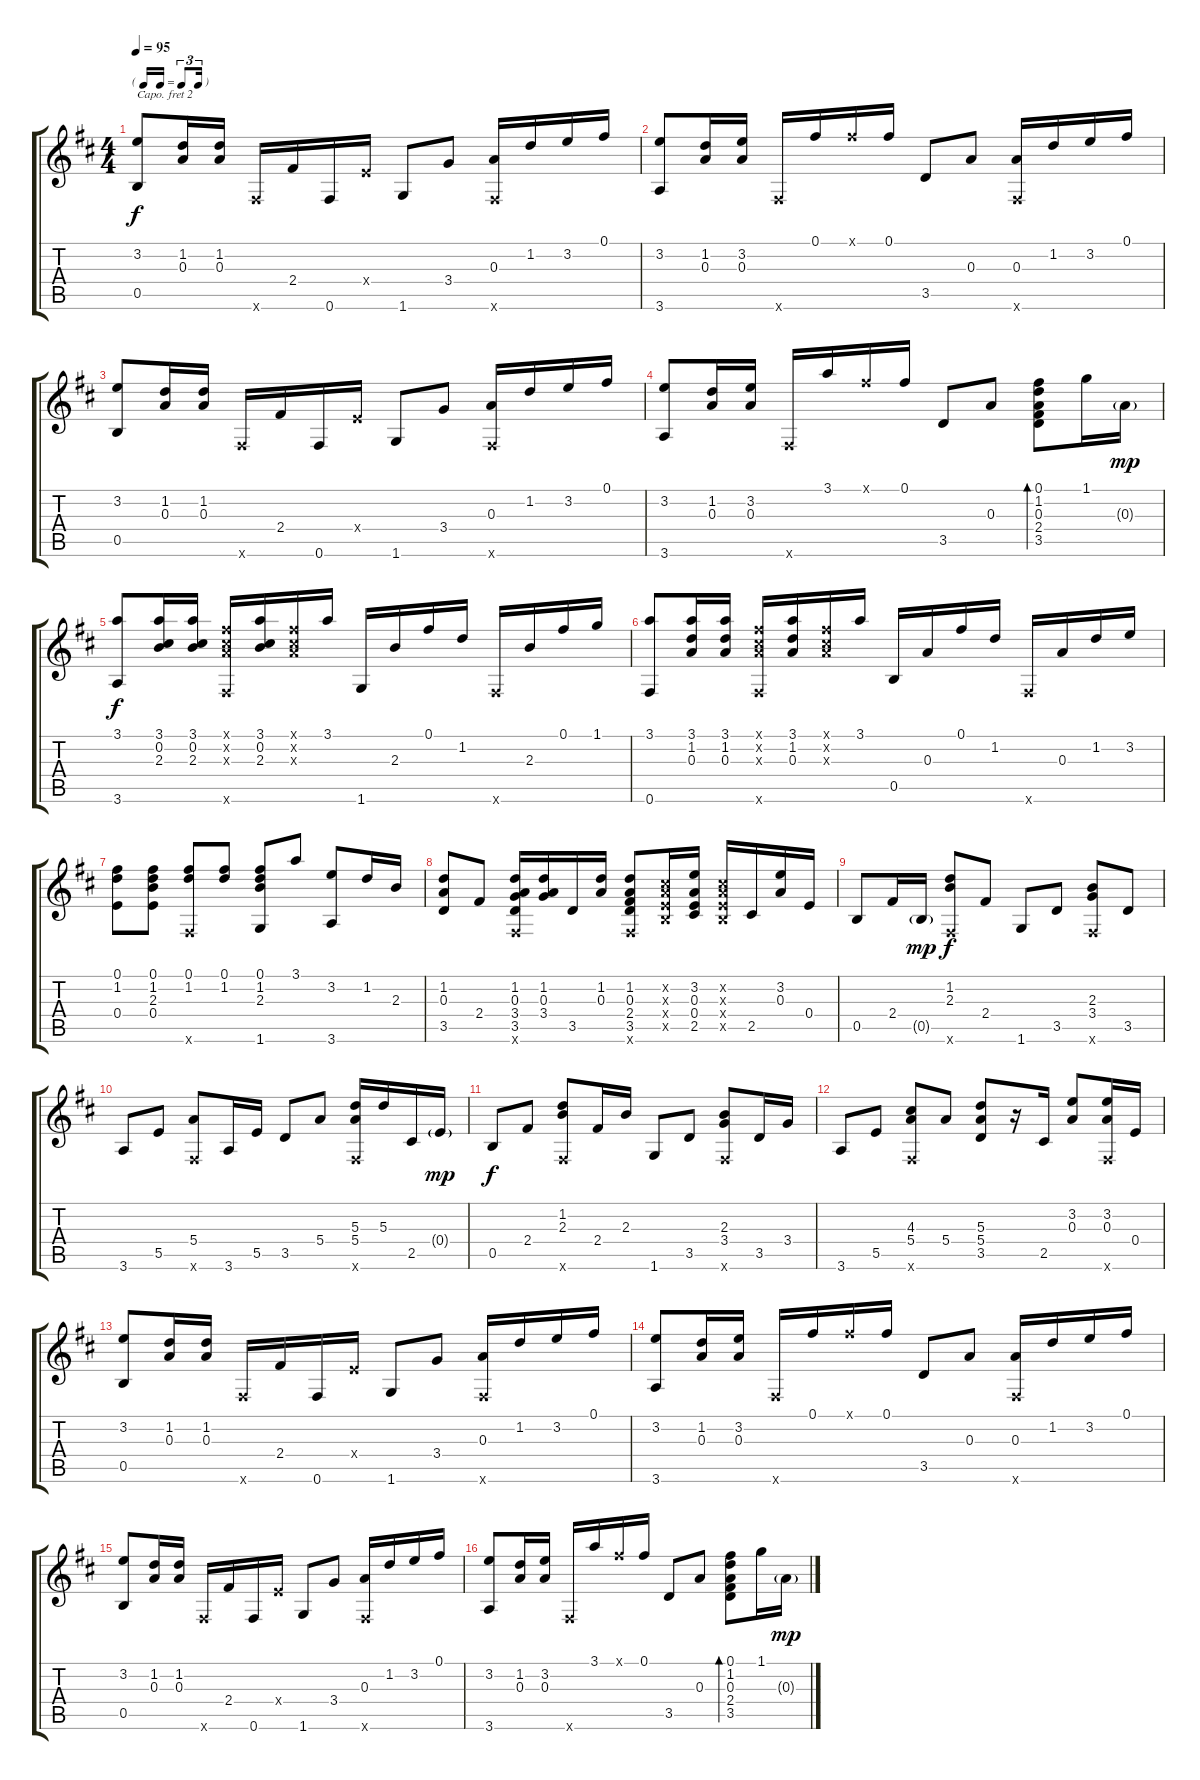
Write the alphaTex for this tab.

\track "" {instrument acousticguitarsteel}
\staff {score tabs}
\capo 2
\tuning (E4 B3 G3 D3 A2 E2) {hide}
\ts (4 4)
\tf triplet16th
\tempo 95
\clef g2
\ks d
(3.2 0.5).8{dy f} (1.2 0.3).16 (1.2 0.3).16 0.6{x}.16 2.4.16 0.6.16 0.4{x}.16 1.6.8 3.4.8 (0.3 0.6{x}).16 1.2.16 3.2.16 0.1.16 |
(3.2 3.6).8 (1.2 0.3).16 (3.2 0.3).16 0.6{x}.16 0.1.16 0.1{x}.16 0.1.16 3.5.8 0.3.8 (0.3 0.6{x}).16 1.2.16 3.2.16 0.1.16 |
(3.2 0.5).8 (1.2 0.3).16 (1.2 0.3).16 0.6{x}.16 2.4.16 0.6.16 0.4{x}.16 1.6.8 3.4.8 (0.3 0.6{x}).16 1.2.16 3.2.16 0.1.16 |
(3.2 3.6).8 (1.2 0.3).16 (3.2 0.3).16 0.6{x}.16 3.1.16 0.1{x}.16 0.1.16 3.5.8 0.3.8 (0.1 1.2 0.3 2.4 3.5).8{bd 60} 1.1.16 0.3{g}.16{dy mp} |
(3.1 3.6).8{dy f} (3.1 0.2 2.3).16 (3.1 0.2 2.3).16 (0.1{x} 0.2{x} 0.3{x} 0.6{x}).16 (3.1 0.2 2.3).16 (0.1{x} 0.2{x} 0.3{x}).16 3.1.16 1.6.16 2.3.16 0.1.16 1.2.16 0.6{x}.16 2.3.16 0.1.16 1.1.16 |
(3.1 0.6).8 (3.1 1.2 0.3).16 (3.1 1.2 0.3).16 (0.1{x} 0.2{x} 0.3{x} 0.6{x}).16 (3.1 1.2 0.3).16 (0.1{x} 0.2{x} 0.3{x}).16 3.1.16 0.5.16 0.3.16 0.1.16 1.2.16 0.6{x}.16 0.3.16 1.2.16 3.2.16 |
(0.1 1.2 0.4).8 (0.1 1.2 2.3 0.4).8 (0.1 1.2 0.6{x}).8 (0.1 1.2).8 (0.1 1.2 2.3 1.6).8 3.1.8 (3.2 3.6).8 1.2.16 2.3.16 |
(1.2 0.3 3.5).8 2.4.8 (1.2 0.3 3.4 3.5 0.6{x}).16 (1.2 0.3 3.4).16 3.5.16 (1.2 0.3).16 (1.2 0.3 2.4 3.5 0.6{x}).8 (0.2{x} 0.3{x} 0.4{x} 0.5{x}).16 (3.2 0.3 0.4 2.5).16 (0.2{x} 0.3{x} 0.4{x} 0.5{x}).16 2.5.16 (3.2 0.3).16 0.4.16 |
0.5.8 2.4.16 0.5{g}.16{dy mp} (1.2 2.3 0.6{x}).8{dy f} 2.4.8 1.6.8 3.5.8 (2.3 3.4 0.6{x}).8 3.5.8 |
3.6.8 5.5.8 (5.4 0.6{x}).8 3.6.16 5.5.16 3.5.8 5.4.8 (5.3 5.4 0.6{x}).16 5.3.16 2.5.16 0.4{g}.16{dy mp} |
0.5.8{dy f} 2.4.8 (1.2 2.3 0.6{x}).8 2.4.16 2.3.16 1.6.8 3.5.8 (2.3 3.4 0.6{x}).8 3.5.16 3.4.16 |
3.6.8 5.5.8 (4.3 5.4 0.6{x}).8 5.4.8 (5.3 5.4 3.5).8 r.16 2.5.16 (3.2 0.3).8 (3.2 0.3 0.6{x}).16 0.4.16 |
(3.2 0.5).8 (1.2 0.3).16 (1.2 0.3).16 0.6{x}.16 2.4.16 0.6.16 0.4{x}.16 1.6.8 3.4.8 (0.3 0.6{x}).16 1.2.16 3.2.16 0.1.16 |
(3.2 3.6).8 (1.2 0.3).16 (3.2 0.3).16 0.6{x}.16 0.1.16 0.1{x}.16 0.1.16 3.5.8 0.3.8 (0.3 0.6{x}).16 1.2.16 3.2.16 0.1.16 |
(3.2 0.5).8 (1.2 0.3).16 (1.2 0.3).16 0.6{x}.16 2.4.16 0.6.16 0.4{x}.16 1.6.8 3.4.8 (0.3 0.6{x}).16 1.2.16 3.2.16 0.1.16 |
(3.2 3.6).8 (1.2 0.3).16 (3.2 0.3).16 0.6{x}.16 3.1.16 0.1{x}.16 0.1.16 3.5.8 0.3.8 (0.1 1.2 0.3 2.4 3.5).8{bd 60} 1.1.16 0.3{g}.16{dy mp}
